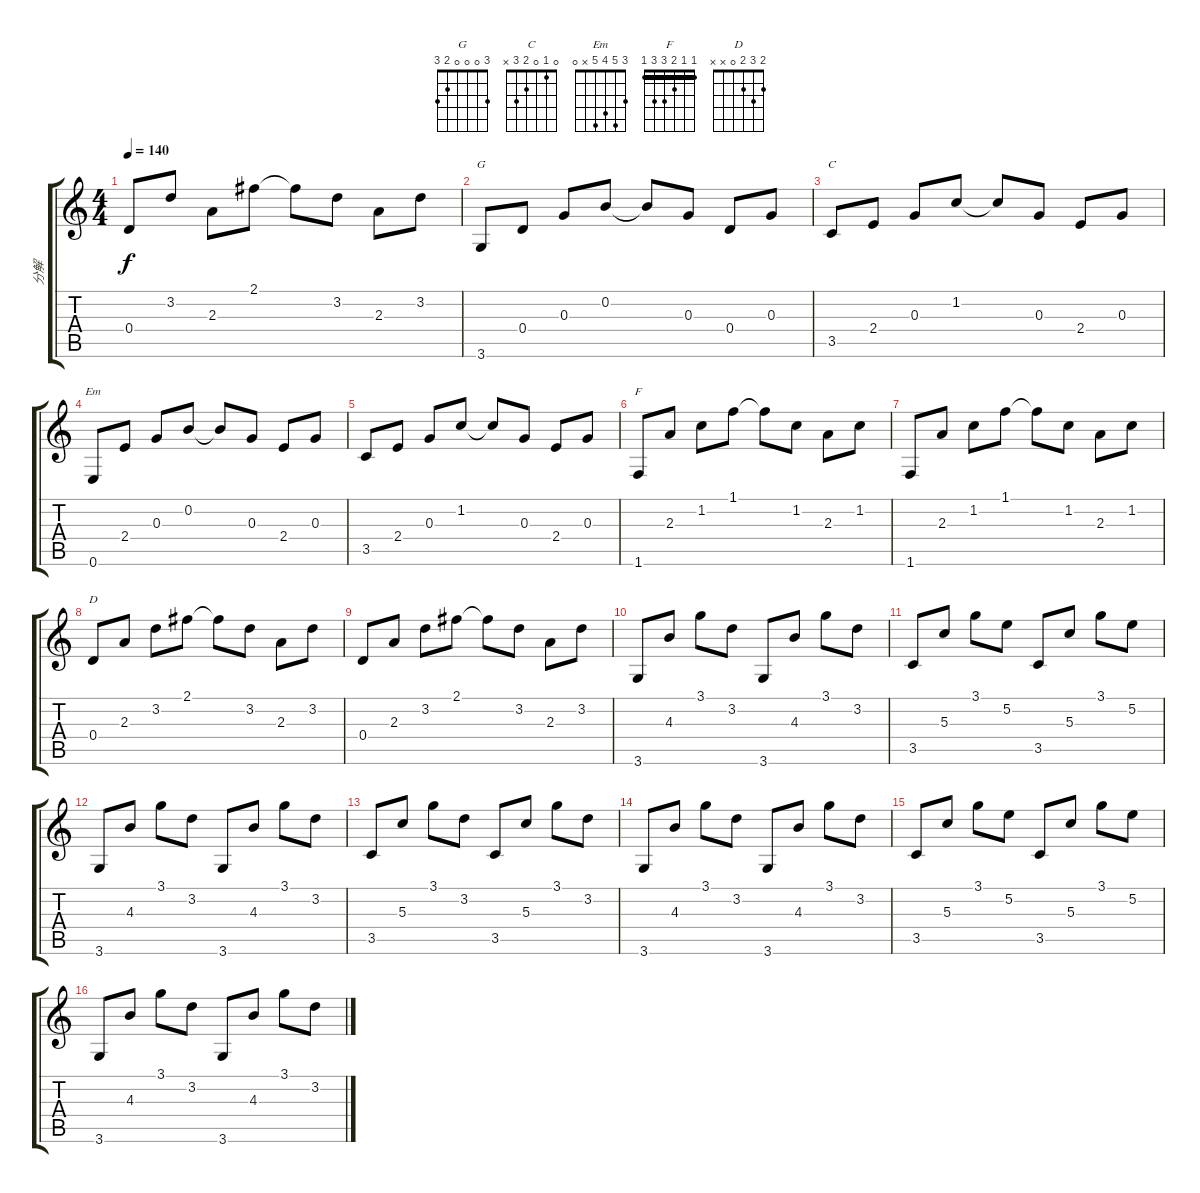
\track ("分解" "分解") {instrument electricguitarclean}
\staff {score tabs}
\tuning (E4 B3 G3 D3 A2 E2) {hide}
\chord ("G" 3 0 0 0 2 3)
\chord ("C" 0 1 0 2 3 x)
\chord ("Em" 3 5 4 5 x 0)
\chord ("F" 1 1 2 3 3 1) {barre 1}
\chord ("D" 2 3 2 0 x x)
\ts (4 4)
\tempo 140
\clef g2
\ks c
0.4.8{dy f} 3.2.8 2.3.8 2.1.8 2.1{t}.8 3.2.8 2.3.8 3.2.8 |
3.6.8{ch "G"} 0.4.8 0.3.8 0.2.8 0.2{t}.8 0.3.8 0.4.8 0.3.8 |
3.5.8{ch "C"} 2.4.8 0.3.8 1.2.8 1.2{t}.8 0.3.8 2.4.8 0.3.8 |
0.6.8{ch "Em"} 2.4.8 0.3.8 0.2.8 0.2{t}.8 0.3.8 2.4.8 0.3.8 |
3.5.8 2.4.8 0.3.8 1.2.8 1.2{t}.8 0.3.8 2.4.8 0.3.8 |
1.6.8{ch "F"} 2.3.8 1.2.8 1.1.8 1.1{t}.8 1.2.8 2.3.8 1.2.8 |
1.6.8 2.3.8 1.2.8 1.1.8 1.1{t}.8 1.2.8 2.3.8 1.2.8 |
0.4.8{ch "D"} 2.3.8 3.2.8 2.1.8 2.1{t}.8 3.2.8 2.3.8 3.2.8 |
0.4.8 2.3.8 3.2.8 2.1.8 2.1{t}.8 3.2.8 2.3.8 3.2.8 |
3.6.8 4.3.8 3.1.8 3.2.8 3.6.8 4.3.8 3.1.8 3.2.8 |
3.5.8 5.3.8 3.1.8 5.2.8 3.5.8 5.3.8 3.1.8 5.2.8 |
3.6.8 4.3.8 3.1.8 3.2.8 3.6.8 4.3.8 3.1.8 3.2.8 |
3.5.8 5.3.8 3.1.8 3.2.8 3.5.8 5.3.8 3.1.8 3.2.8 |
3.6.8 4.3.8 3.1.8 3.2.8 3.6.8 4.3.8 3.1.8 3.2.8 |
3.5.8 5.3.8 3.1.8 5.2.8 3.5.8 5.3.8 3.1.8 5.2.8 |
3.6.8 4.3.8 3.1.8 3.2.8 3.6.8 4.3.8 3.1.8 3.2.8
